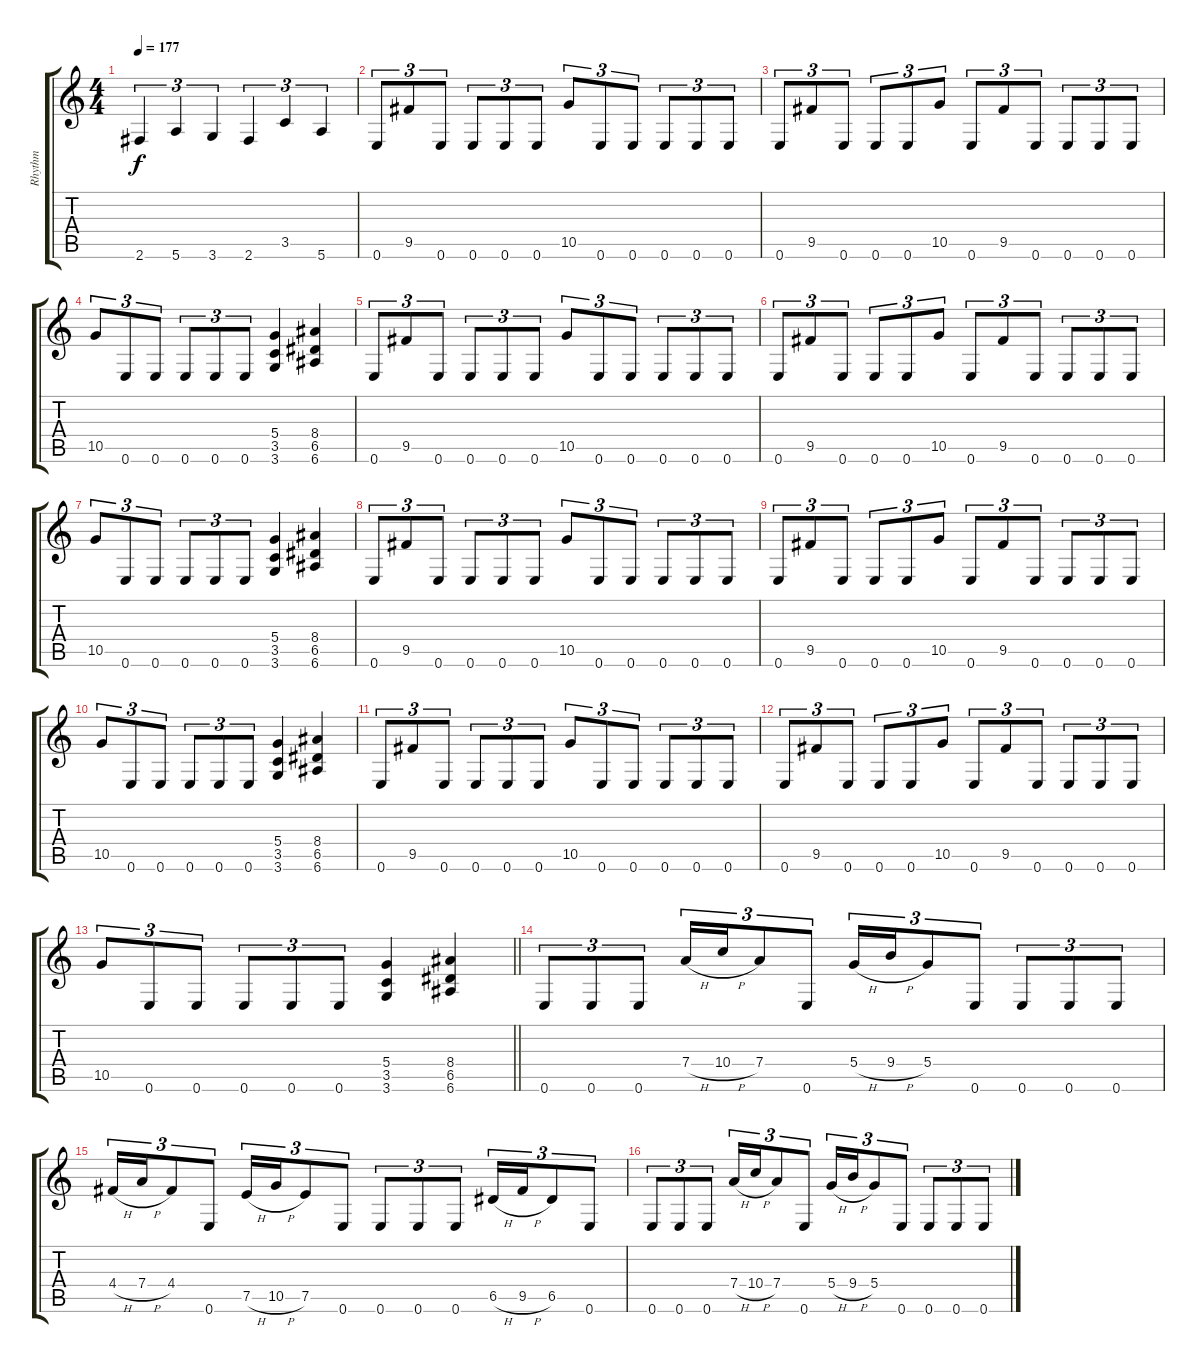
\track ("Rhythm" "Rhythm") {instrument distortionguitar}
\staff {score tabs}
\tuning (E4 B3 G3 D3 A2 E2) {hide}
\ts (4 4)
\tempo 177
\clef g2
\ks c
2.6.4{tu (3 2) dy f} 5.6.4{tu (3 2)} 3.6.4{tu (3 2)} 2.6.4{tu (3 2)} 3.5.4{tu (3 2)} 5.6.4{tu (3 2)} |
0.6.8{tu (3 2)} 9.5.8{tu (3 2)} 0.6.8{tu (3 2)} 0.6.8{tu (3 2)} 0.6.8{tu (3 2)} 0.6.8{tu (3 2)} 10.5.8{tu (3 2)} 0.6.8{tu (3 2)} 0.6.8{tu (3 2)} 0.6.8{tu (3 2)} 0.6.8{tu (3 2)} 0.6.8{tu (3 2)} |
0.6.8{tu (3 2)} 9.5.8{tu (3 2)} 0.6.8{tu (3 2)} 0.6.8{tu (3 2)} 0.6.8{tu (3 2)} 10.5.8{tu (3 2)} 0.6.8{tu (3 2)} 9.5.8{tu (3 2)} 0.6.8{tu (3 2)} 0.6.8{tu (3 2)} 0.6.8{tu (3 2)} 0.6.8{tu (3 2)} |
10.5.8{tu (3 2)} 0.6.8{tu (3 2)} 0.6.8{tu (3 2)} 0.6.8{tu (3 2)} 0.6.8{tu (3 2)} 0.6.8{tu (3 2)} (5.4 3.5 3.6).4 (8.4 6.5 6.6).4 |
0.6.8{tu (3 2)} 9.5.8{tu (3 2)} 0.6.8{tu (3 2)} 0.6.8{tu (3 2)} 0.6.8{tu (3 2)} 0.6.8{tu (3 2)} 10.5.8{tu (3 2)} 0.6.8{tu (3 2)} 0.6.8{tu (3 2)} 0.6.8{tu (3 2)} 0.6.8{tu (3 2)} 0.6.8{tu (3 2)} |
0.6.8{tu (3 2)} 9.5.8{tu (3 2)} 0.6.8{tu (3 2)} 0.6.8{tu (3 2)} 0.6.8{tu (3 2)} 10.5.8{tu (3 2)} 0.6.8{tu (3 2)} 9.5.8{tu (3 2)} 0.6.8{tu (3 2)} 0.6.8{tu (3 2)} 0.6.8{tu (3 2)} 0.6.8{tu (3 2)} |
10.5.8{tu (3 2)} 0.6.8{tu (3 2)} 0.6.8{tu (3 2)} 0.6.8{tu (3 2)} 0.6.8{tu (3 2)} 0.6.8{tu (3 2)} (5.4 3.5 3.6).4 (8.4 6.5 6.6).4 |
0.6.8{tu (3 2)} 9.5.8{tu (3 2)} 0.6.8{tu (3 2)} 0.6.8{tu (3 2)} 0.6.8{tu (3 2)} 0.6.8{tu (3 2)} 10.5.8{tu (3 2)} 0.6.8{tu (3 2)} 0.6.8{tu (3 2)} 0.6.8{tu (3 2)} 0.6.8{tu (3 2)} 0.6.8{tu (3 2)} |
0.6.8{tu (3 2)} 9.5.8{tu (3 2)} 0.6.8{tu (3 2)} 0.6.8{tu (3 2)} 0.6.8{tu (3 2)} 10.5.8{tu (3 2)} 0.6.8{tu (3 2)} 9.5.8{tu (3 2)} 0.6.8{tu (3 2)} 0.6.8{tu (3 2)} 0.6.8{tu (3 2)} 0.6.8{tu (3 2)} |
10.5.8{tu (3 2)} 0.6.8{tu (3 2)} 0.6.8{tu (3 2)} 0.6.8{tu (3 2)} 0.6.8{tu (3 2)} 0.6.8{tu (3 2)} (5.4 3.5 3.6).4 (8.4 6.5 6.6).4 |
0.6.8{tu (3 2)} 9.5.8{tu (3 2)} 0.6.8{tu (3 2)} 0.6.8{tu (3 2)} 0.6.8{tu (3 2)} 0.6.8{tu (3 2)} 10.5.8{tu (3 2)} 0.6.8{tu (3 2)} 0.6.8{tu (3 2)} 0.6.8{tu (3 2)} 0.6.8{tu (3 2)} 0.6.8{tu (3 2)} |
0.6.8{tu (3 2)} 9.5.8{tu (3 2)} 0.6.8{tu (3 2)} 0.6.8{tu (3 2)} 0.6.8{tu (3 2)} 10.5.8{tu (3 2)} 0.6.8{tu (3 2)} 9.5.8{tu (3 2)} 0.6.8{tu (3 2)} 0.6.8{tu (3 2)} 0.6.8{tu (3 2)} 0.6.8{tu (3 2)} |
\barLineRight lightlight
10.5.8{tu (3 2)} 0.6.8{tu (3 2)} 0.6.8{tu (3 2)} 0.6.8{tu (3 2)} 0.6.8{tu (3 2)} 0.6.8{tu (3 2)} (5.4 3.5 3.6).4 (8.4 6.5 6.6).4 |
0.6.8{tu (3 2)} 0.6.8{tu (3 2)} 0.6.8{tu (3 2)} 7.4{h}.16{tu (3 2)} 10.4{h}.16{tu (3 2)} 7.4.8{tu (3 2)} 0.6.8{tu (3 2)} 5.4{h}.16{tu (3 2)} 9.4{h}.16{tu (3 2)} 5.4.8{tu (3 2)} 0.6.8{tu (3 2)} 0.6.8{tu (3 2)} 0.6.8{tu (3 2)} 0.6.8{tu (3 2)} |
4.4{h}.16{tu (3 2)} 7.4{h}.16{tu (3 2)} 4.4.8{tu (3 2)} 0.6.8{tu (3 2)} 7.5{h}.16{tu (3 2)} 10.5{h}.16{tu (3 2)} 7.5.8{tu (3 2)} 0.6.8{tu (3 2)} 0.6.8{tu (3 2)} 0.6.8{tu (3 2)} 0.6.8{tu (3 2)} 6.5{h}.16{tu (3 2)} 9.5{h}.16{tu (3 2)} 6.5.8{tu (3 2)} 0.6.8{tu (3 2)} |
0.6.8{tu (3 2)} 0.6.8{tu (3 2)} 0.6.8{tu (3 2)} 7.4{h}.16{tu (3 2)} 10.4{h}.16{tu (3 2)} 7.4.8{tu (3 2)} 0.6.8{tu (3 2)} 5.4{h}.16{tu (3 2)} 9.4{h}.16{tu (3 2)} 5.4.8{tu (3 2)} 0.6.8{tu (3 2)} 0.6.8{tu (3 2)} 0.6.8{tu (3 2)} 0.6.8{tu (3 2)}
